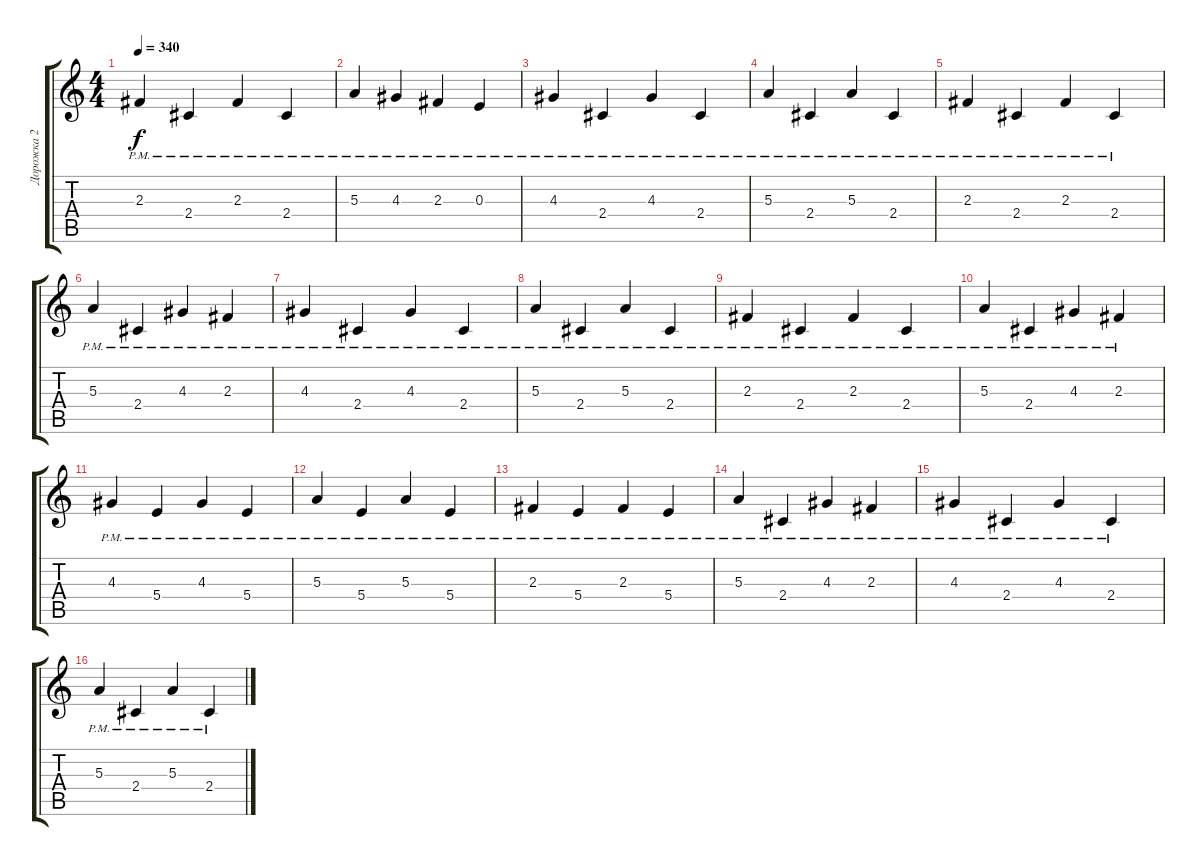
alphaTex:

\track ("Дорожка 2" "Дорожка 2") {instrument overdrivenguitar}
\staff {score tabs}
\tuning (Db4 Ab3 E3 B2 Gb2 Db2) {hide}
\ts (4 4)
\tempo 340
\clef g2
\ks c
2.3{pm}.4{dy f} 2.4{pm}.4 2.3{pm}.4 2.4{pm}.4 |
5.3{pm}.4 4.3{pm}.4 2.3{pm}.4 0.3{pm}.4 |
4.3{pm}.4 2.4{pm}.4 4.3{pm}.4 2.4{pm}.4 |
5.3{pm}.4 2.4{pm}.4 5.3{pm}.4 2.4{pm}.4 |
2.3{pm}.4 2.4{pm}.4 2.3{pm}.4 2.4{pm}.4 |
5.3{pm}.4 2.4{pm}.4 4.3{pm}.4 2.3{pm}.4 |
4.3{pm}.4 2.4{pm}.4 4.3{pm}.4 2.4{pm}.4 |
5.3{pm}.4 2.4{pm}.4 5.3{pm}.4 2.4{pm}.4 |
2.3{pm}.4 2.4{pm}.4 2.3{pm}.4 2.4{pm}.4 |
5.3{pm}.4 2.4{pm}.4 4.3{pm}.4 2.3{pm}.4 |
4.3{pm}.4 5.4{pm}.4 4.3{pm}.4 5.4{pm}.4 |
5.3{pm}.4 5.4{pm}.4 5.3{pm}.4 5.4{pm}.4 |
2.3{pm}.4 5.4{pm}.4 2.3{pm}.4 5.4{pm}.4 |
5.3{pm}.4 2.4{pm}.4 4.3{pm}.4 2.3{pm}.4 |
4.3{pm}.4 2.4{pm}.4 4.3{pm}.4 2.4{pm}.4 |
5.3{pm}.4 2.4{pm}.4 5.3{pm}.4 2.4{pm}.4
